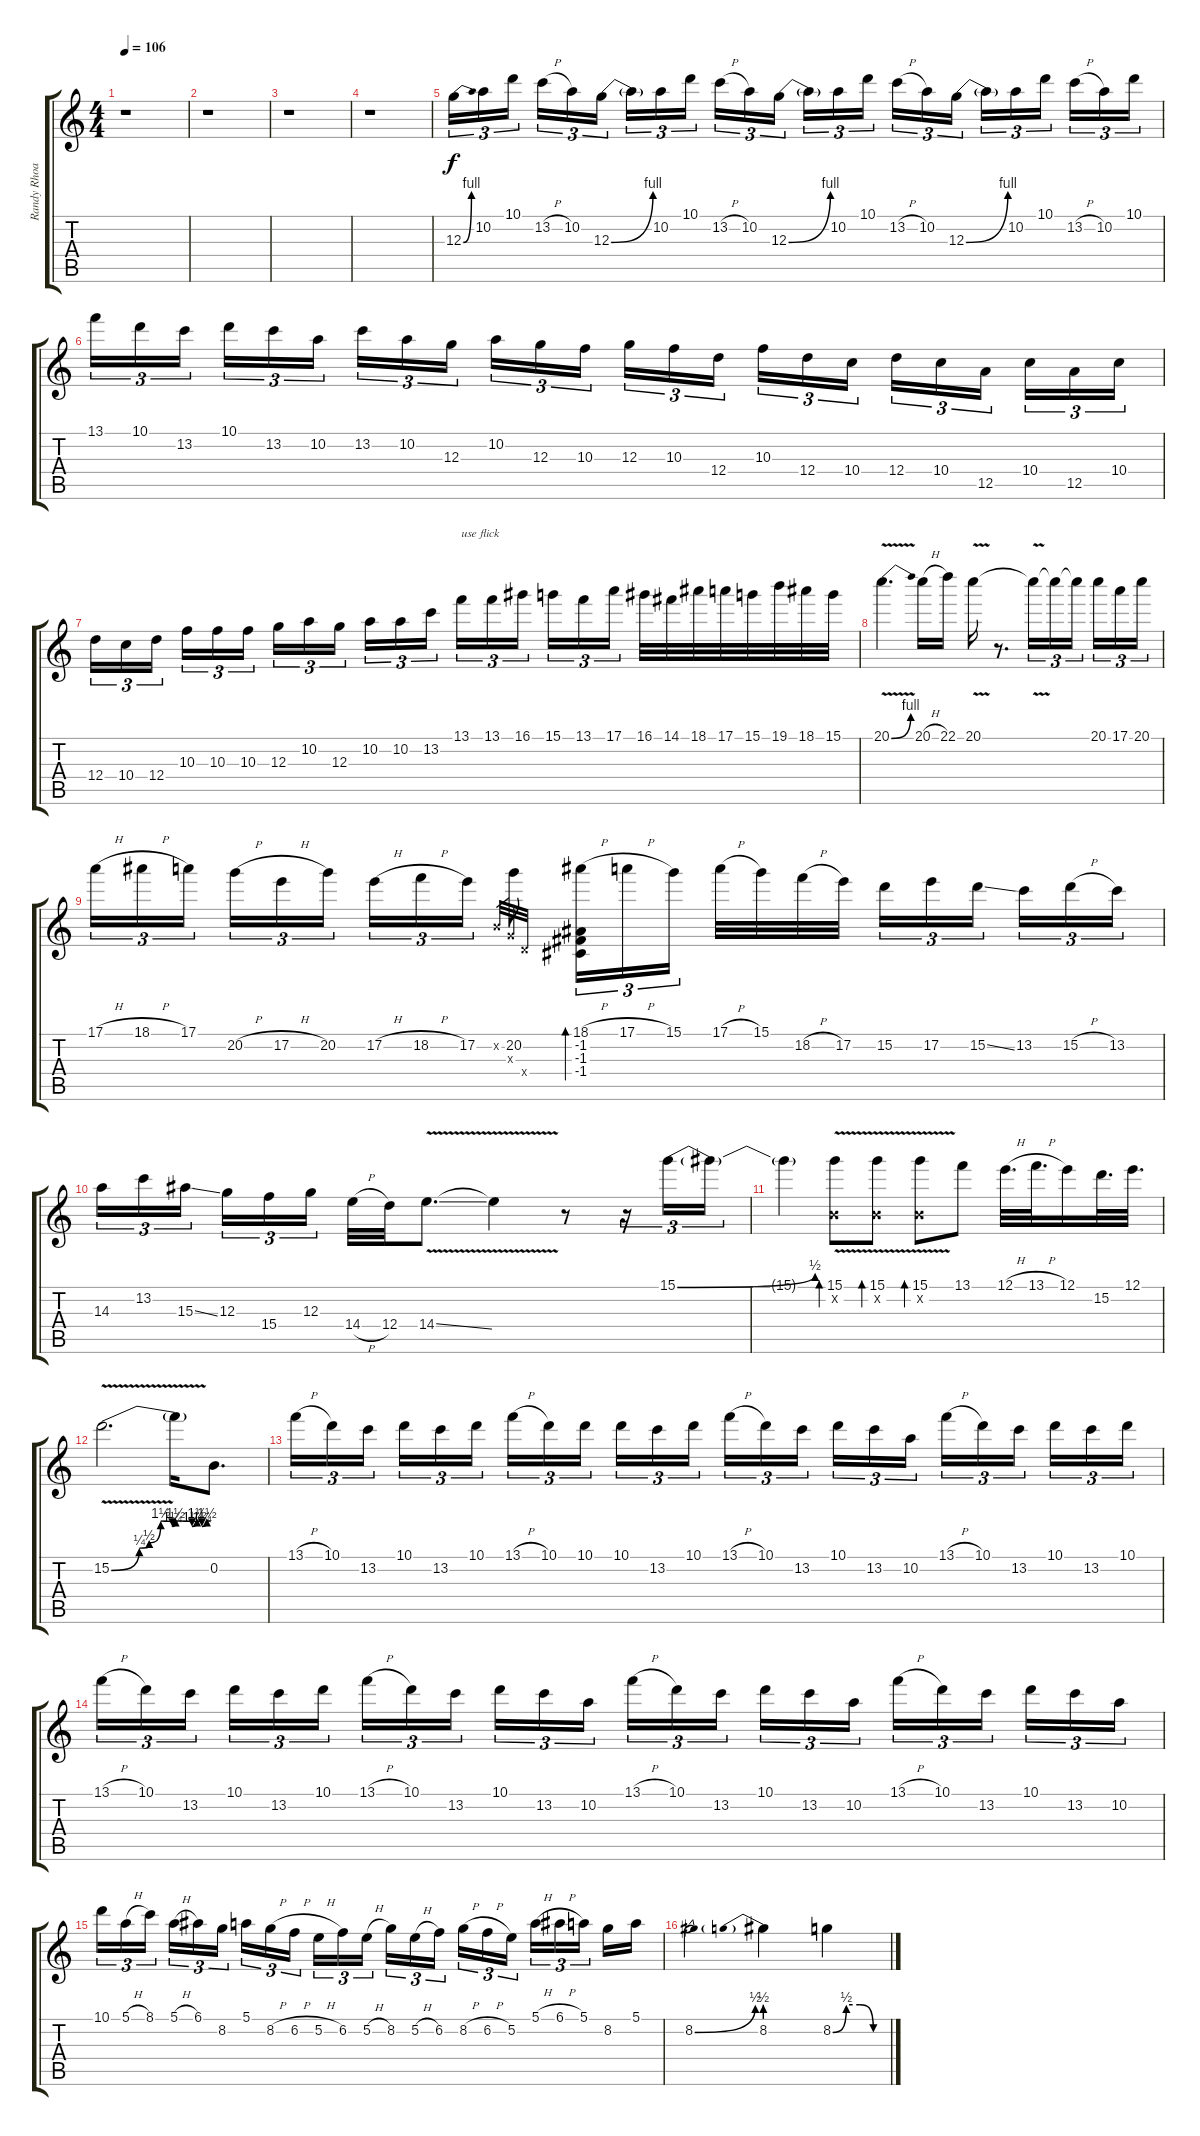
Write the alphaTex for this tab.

\track ("Randy Rhoads (Solo)" "Randy Rhoa") {instrument distortionguitar}
\staff {score tabs}
\tuning (E4 B3 G3 D3 A2 E2) {hide}
\ts (4 4)
\tempo 106
\clef g2
\ks c
r.1{dy f} |
r.1 |
r.1 |
r.1 |
12.3{be (bend 0 0 60 4)}.16{tu (3 2)} 10.2.16{tu (3 2)} 10.1.16{tu (3 2)} 13.2{h}.16{tu (3 2)} 10.2.16{tu (3 2)} 12.3{be (bend 0 0 60 4)}.16{tu (3 2)} 12.3{t}.16{tu (3 2)} 10.2.16{tu (3 2)} 10.1.16{tu (3 2)} 13.2{h}.16{tu (3 2)} 10.2.16{tu (3 2)} 12.3{be (bend 0 0 60 4)}.16{tu (3 2)} 12.3{t}.16{tu (3 2)} 10.2.16{tu (3 2)} 10.1.16{tu (3 2)} 13.2{h}.16{tu (3 2)} 10.2.16{tu (3 2)} 12.3{be (bend 0 0 60 4)}.16{tu (3 2)} 12.3{t}.16{tu (3 2)} 10.2.16{tu (3 2)} 10.1.16{tu (3 2)} 13.2{h}.16{tu (3 2)} 10.2.16{tu (3 2)} 10.1.16{tu (3 2)} |
13.1.16{tu (3 2)} 10.1.16{tu (3 2)} 13.2.16{tu (3 2)} 10.1.16{tu (3 2)} 13.2.16{tu (3 2)} 10.2.16{tu (3 2)} 13.2.16{tu (3 2)} 10.2.16{tu (3 2)} 12.3.16{tu (3 2)} 10.2.16{tu (3 2)} 12.3.16{tu (3 2)} 10.3.16{tu (3 2)} 12.3.16{tu (3 2)} 10.3.16{tu (3 2)} 12.4.16{tu (3 2)} 10.3.16{tu (3 2)} 12.4.16{tu (3 2)} 10.4.16{tu (3 2)} 12.4.16{tu (3 2)} 10.4.16{tu (3 2)} 12.5.16{tu (3 2)} 10.4.16{tu (3 2)} 12.5.16{tu (3 2)} 10.4.16{tu (3 2)} |
12.4.16{tu (3 2)} 10.4.16{tu (3 2)} 12.4.16{tu (3 2)} 10.3.16{tu (3 2)} 10.3.16{tu (3 2)} 10.3.16{tu (3 2)} 12.3.16{tu (3 2)} 10.2.16{tu (3 2)} 12.3.16{tu (3 2)} 10.2.16{tu (3 2)} 10.2.16{tu (3 2)} 13.2.16{tu (3 2)} 13.1.16{tu (3 2) txt "use flick"} 13.1.16{tu (3 2)} 16.1.16{tu (3 2)} 15.1.16{tu (3 2)} 13.1.16{tu (3 2)} 17.1.16{tu (3 2)} 16.1.32 14.1.32 18.1.32 17.1.32 15.1.32 19.1.32 18.1.32 15.1.32 |
20.1{be (bend 0 0 60 4) v}.4{d} 20.1{h}.16 22.1.16 20.1{v}.16 r.8{d} 20.1{t}.16{tu (3 2)} 20.1{t}.16{tu (3 2)} 20.1{t}.16{tu (3 2)} 20.1.16{tu (3 2)} 17.1.16{tu (3 2)} 20.1.16{tu (3 2)} |
17.1{h}.16{tu (3 2)} 18.1{h}.16{tu (3 2)} 17.1.16{tu (3 2)} 20.2{h}.16{tu (3 2)} 17.2{h}.16{tu (3 2)} 20.2.16{tu (3 2)} 17.2{h}.16{tu (3 2)} 18.2{h}.16{tu (3 2)} 17.2.16{tu (3 2)} 20.2.8 0.2{x}.32{gr} 0.3{x}.32{gr} 0.4{x}.32{gr} (18.1{h} -1.2 -1.3 -1.4).16{tu (3 2) bd 30} 17.1{h}.16{tu (3 2)} 15.1.16{tu (3 2)} 17.1{h}.32 15.1.32 18.2{h}.32 17.2.32 15.2.16{tu (3 2)} 17.2.16{tu (3 2)} 15.2{ss}.16{tu (3 2)} 13.2.16{tu (3 2)} 15.2{h}.16{tu (3 2)} 13.2.16{tu (3 2)} |
14.3.16{tu (3 2)} 13.2.16{tu (3 2)} 15.3{ss}.16{tu (3 2)} 12.3.16{tu (3 2)} 15.4.16{tu (3 2)} 12.3.16{tu (3 2)} 14.4{h}.32 12.4.32 14.4{v ss}.8{d} 14.4{t}.4 r.8 r.16{tu (3 2)} 15.1{be (bend 0 0 60 2)}.16{tu (3 2)} 15.1{t}.16{tu (3 2)} |
15.1{t}.4 (15.1{v} 0.2{v x}).8{bd 240} (15.1{v} 0.2{v x}).8{bd 240} (15.1{v} 0.2{v x}).8{bd 240} 13.1.8 12.1{h}.32{d} 13.1{h}.32{d} 12.1.16 15.2.32{d} 12.1.32{d} |
15.2{be (custom 0 0 17 1 23 2 30 6 34 6 37 5 39 6 41 6 45 6 47 6 49 5 52 6 55 5 58 6 60 6) v}.2{d} 15.2{t}.16 0.2.8{d} |
13.1{h}.16{tu (3 2)} 10.1.16{tu (3 2)} 13.2.16{tu (3 2)} 10.1.16{tu (3 2)} 13.2.16{tu (3 2)} 10.1.16{tu (3 2)} 13.1{h}.16{tu (3 2)} 10.1.16{tu (3 2)} 10.1.16{tu (3 2)} 10.1.16{tu (3 2)} 13.2.16{tu (3 2)} 10.1.16{tu (3 2)} 13.1{h}.16{tu (3 2)} 10.1.16{tu (3 2)} 13.2.16{tu (3 2)} 10.1.16{tu (3 2)} 13.2.16{tu (3 2)} 10.2.16{tu (3 2)} 13.1{h}.16{tu (3 2)} 10.1.16{tu (3 2)} 13.2.16{tu (3 2)} 10.1.16{tu (3 2)} 13.2.16{tu (3 2)} 10.1.16{tu (3 2)} |
13.1{h}.16{tu (3 2)} 10.1.16{tu (3 2)} 13.2.16{tu (3 2)} 10.1.16{tu (3 2)} 13.2.16{tu (3 2)} 10.1.16{tu (3 2)} 13.1{h}.16{tu (3 2)} 10.1.16{tu (3 2)} 13.2.16{tu (3 2)} 10.1.16{tu (3 2)} 13.2.16{tu (3 2)} 10.2.16{tu (3 2)} 13.1{h}.16{tu (3 2)} 10.1.16{tu (3 2)} 13.2.16{tu (3 2)} 10.1.16{tu (3 2)} 13.2.16{tu (3 2)} 10.2.16{tu (3 2)} 13.1{h}.16{tu (3 2)} 10.1.16{tu (3 2)} 13.2.16{tu (3 2)} 10.1.16{tu (3 2)} 13.2.16{tu (3 2)} 10.2.16{tu (3 2)} |
10.1.16{tu (3 2)} 5.1{h}.16{tu (3 2)} 8.1.16{tu (3 2)} 5.1{h}.16{tu (3 2)} 6.1.16{tu (3 2)} 8.2.16{tu (3 2)} 5.1.16{tu (3 2)} 8.2{h}.16{tu (3 2)} 6.2{h}.16{tu (3 2)} 5.2{h}.16{tu (3 2)} 6.2.16{tu (3 2)} 5.2{h}.16{tu (3 2)} 8.2.16{tu (3 2)} 5.2{h}.16{tu (3 2)} 6.2.16{tu (3 2)} 8.2{h}.16{tu (3 2)} 6.2{h}.16{tu (3 2)} 5.2.16{tu (3 2)} 5.1{h}.16{tu (3 2)} 6.1{h}.16{tu (3 2)} 5.1.16{tu (3 2)} 8.2.16 5.1.16 |
8.2{be (bend 0 0 60 2)}.2 8.2{be (prebend 0 2 60 2)}.4 8.2{be (custom 0 0 15 2 30 2 45 0 60 0)}.4
